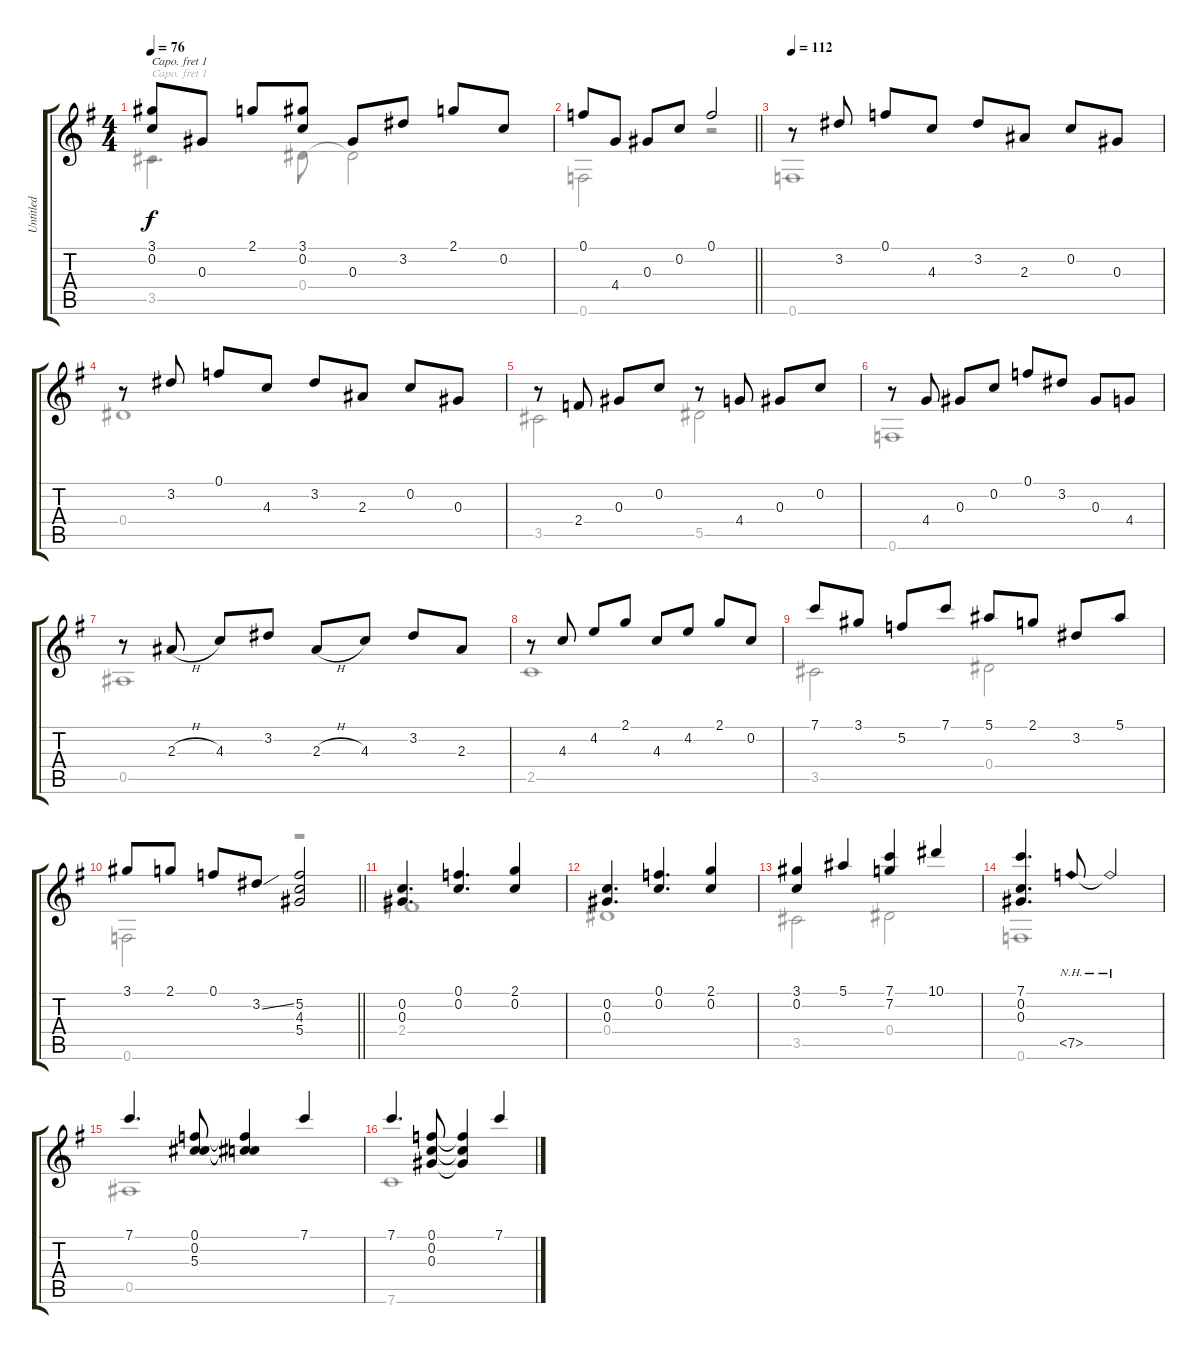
\track ("Untitled" "Untitled") {instrument acousticguitarnylon}
\staff {score tabs}
\capo 1
\tuning (E4 B3 G3 D3 A2 E2) {hide}
\voice
\ts (4 4)
\tempo 76
\clef g2
\ks g
(3.1 0.2).8{dy f} 0.3.8 2.1.8 (3.1 0.2).8 0.3.8 3.2.8 2.1.8 0.2.8 |
\barLineRight lightlight
0.1.8 4.4.8 0.3.8 0.2.8 0.1.2 |
\tempo 112
r.8 3.2.8 0.1.8 4.3.8 3.2.8 2.3.8 0.2.8 0.3.8 |
r.8 3.2.8 0.1.8 4.3.8 3.2.8 2.3.8 0.2.8 0.3.8 |
r.8 2.4.8 0.3.8 0.2.8 r.8 4.4.8 0.3.8 0.2.8 |
r.8 4.4.8 0.3.8 0.2.8 0.1.8 3.2.8 0.3.8 4.4.8 |
r.8 2.3{h}.8 4.3.8 3.2.8 2.3{h}.8 4.3.8 3.2.8 2.3.8 |
r.8 4.3.8 4.2.8 2.1.8 4.3.8 4.2.8 2.1.8 0.2.8 |
7.1.8 3.1.8 5.2.8 7.1.8 5.1.8 2.1.8 3.2.8 5.1.8 |
\barLineRight lightlight
3.1.8 2.1.8 0.1.8 3.2{ss}.8 (5.2 4.3 5.4).2 |
(0.2 0.3).4{d} (0.1 0.2).4{d} (2.1 0.2).4 |
(0.2 0.3).4{d} (0.1 0.2).4{d} (2.1 0.2).4 |
(3.1 0.2).4 5.1.4 (7.1 7.2).4 10.1.4 |
(7.1 0.2 0.3).4{d} 7.5{nh}.8 7.5{nh t}.2 |
7.1.4{d} (0.1 0.2 5.3).8 (0.1{t} 0.2{t} 5.3{t}).4 7.1.4 |
7.1.4{d} (0.1 0.2 0.3).8 (0.1{t} 0.2{t} 0.3{t}).4 7.1.4
\voice
\clef g2
\ottava regular
\simile none
\ks g
3.5.4{d dy f} 0.4.8 0.4{t}.2 |
\barLineRight lightlight
0.6.2 r.2 |
0.6.1 |
0.4.1 |
3.5.2 5.5.2 |
0.6.1 |
0.5.1 |
2.5.1 |
3.5.2 0.4.2 |
\barLineRight lightlight
0.6.2 r.2 |
2.4.1 |
0.4.1 |
3.5.2 0.4.2 |
0.6.1 |
0.5.1 |
7.6.1
